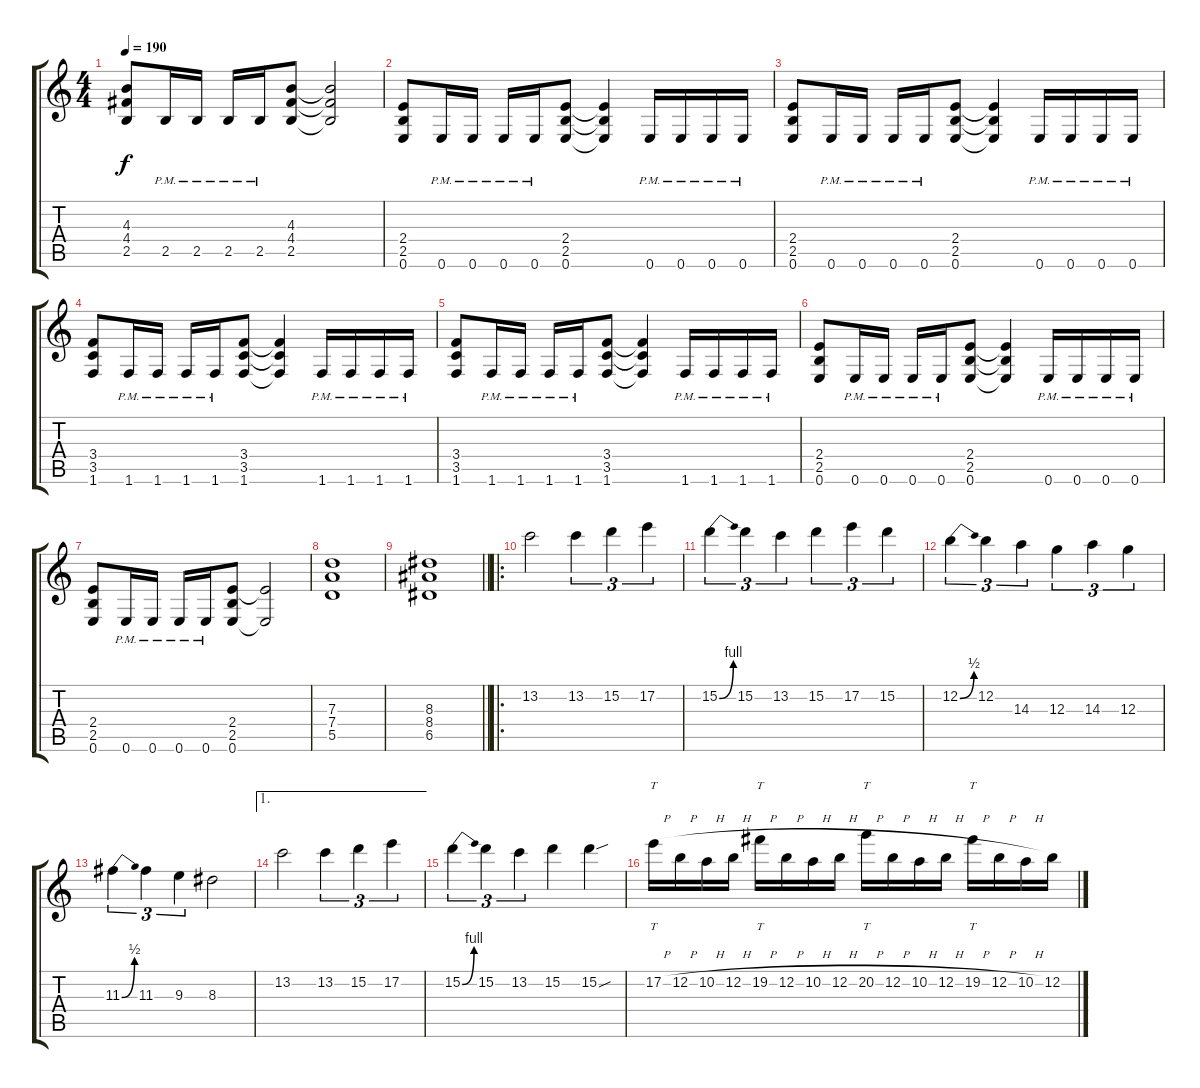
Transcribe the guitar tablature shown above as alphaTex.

\track "" {instrument distortionguitar}
\staff {score tabs}
\tuning (E4 B3 G3 D3 A2 E2) {hide}
\ts (4 4)
\tempo 190
\clef g2
\ks c
(4.3 4.4 2.5).8{dy f} 2.5{pm}.16 2.5{pm}.16 2.5{pm}.16 2.5{pm}.16 (4.3 4.4 2.5).8 (4.3{t} 4.4{t} 2.5{t}).2 |
(2.4 2.5 0.6).8 0.6{pm}.16 0.6{pm}.16 0.6{pm}.16 0.6{pm}.16 (2.4 2.5 0.6).8 (2.4{t} 2.5{t} 0.6{t}).4 0.6{pm}.16 0.6{pm}.16 0.6{pm}.16 0.6{pm}.16 |
(2.4 2.5 0.6).8 0.6{pm}.16 0.6{pm}.16 0.6{pm}.16 0.6{pm}.16 (2.4 2.5 0.6).8 (2.4{t} 2.5{t} 0.6{t}).4 0.6{pm}.16 0.6{pm}.16 0.6{pm}.16 0.6{pm}.16 |
(3.4 3.5 1.6).8 1.6{pm}.16 1.6{pm}.16 1.6{pm}.16 1.6{pm}.16 (3.4 3.5 1.6).8 (3.4{t} 3.5{t} 1.6{t}).4 1.6{pm}.16 1.6{pm}.16 1.6{pm}.16 1.6{pm}.16 |
(3.4 3.5 1.6).8 1.6{pm}.16 1.6{pm}.16 1.6{pm}.16 1.6{pm}.16 (3.4 3.5 1.6).8 (3.4{t} 3.5{t} 1.6{t}).4 1.6{pm}.16 1.6{pm}.16 1.6{pm}.16 1.6{pm}.16 |
(2.4 2.5 0.6).8 0.6{pm}.16 0.6{pm}.16 0.6{pm}.16 0.6{pm}.16 (2.4 2.5 0.6).8 (2.4{t} 2.5{t} 0.6{t}).4 0.6{pm}.16 0.6{pm}.16 0.6{pm}.16 0.6{pm}.16 |
(2.4 2.5 0.6).8 0.6{pm}.16 0.6{pm}.16 0.6{pm}.16 0.6{pm}.16 (2.4 2.5 0.6).8 (2.4{t} 0.6{t}).2 |
(7.3 7.4 5.5).1 |
\barLineRight lightlight
(8.3 8.4 6.5).1 |
\ro
13.2.2 13.2.4{tu (3 2)} 15.2.4{tu (3 2)} 17.2.4{tu (3 2)} |
15.2{be (bend 0 0 60 4)}.4{tu (3 2)} 15.2.4{tu (3 2)} 13.2.4{tu (3 2)} 15.2.4{tu (3 2)} 17.2.4{tu (3 2)} 15.2.4{tu (3 2)} |
12.2{be (bend 0 0 60 2)}.4{tu (3 2)} 12.2.4{tu (3 2)} 14.3.4{tu (3 2)} 12.3.4{tu (3 2)} 14.3.4{tu (3 2)} 12.3.4{tu (3 2)} |
11.3{be (bend 0 0 60 2)}.4{tu (3 2)} 11.3.4{tu (3 2)} 9.3.4{tu (3 2)} 8.3.2 |
\ae 1
13.2.2 13.2.4{tu (3 2)} 15.2.4{tu (3 2)} 17.2.4{tu (3 2)} |
15.2{be (bend 0 0 60 4)}.4{tu (3 2)} 15.2.4{tu (3 2)} 13.2.4{tu (3 2)} 15.2.4 15.2{sou}.4 |
17.2{h}.16{tt} 12.2{h}.16 10.2{h}.16 12.2{h}.16 19.2{h}.16{tt} 12.2{h}.16 10.2{h}.16 12.2{h}.16 20.2{h}.16{tt} 12.2{h}.16 10.2{h}.16 12.2{h}.16 19.2{h}.16{tt} 12.2{h}.16 10.2{h}.16 12.2{h}.16
